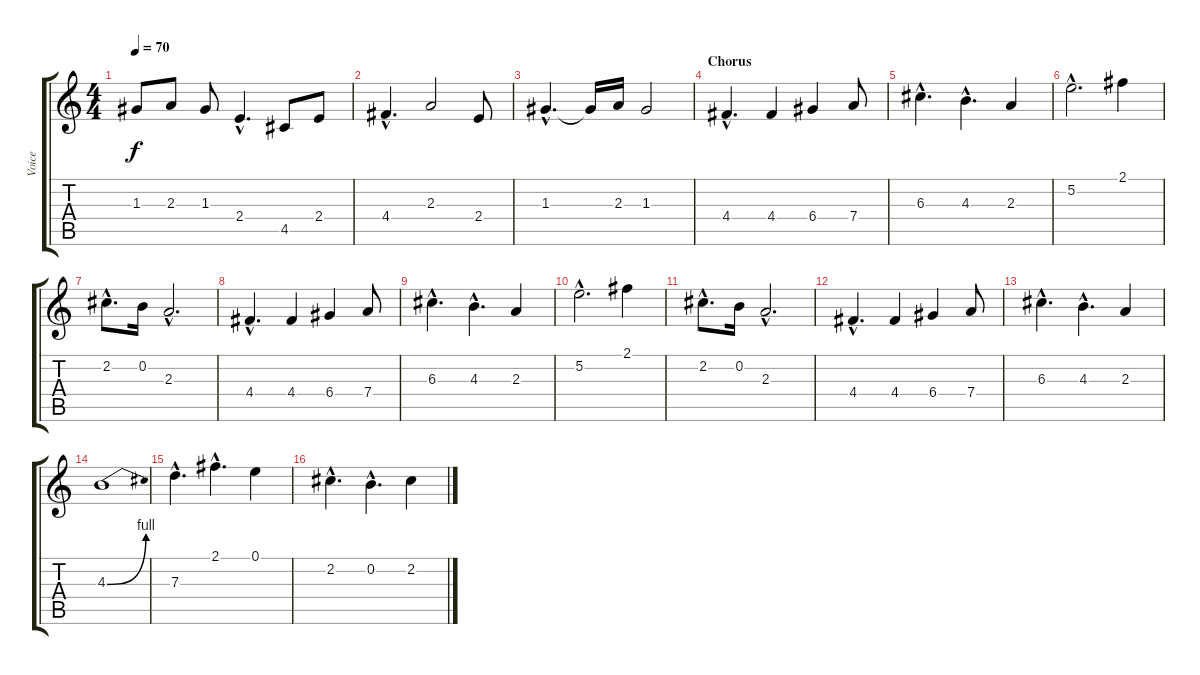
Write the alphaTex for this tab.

\track ("Voice" "Voice") {instrument contrabass}
\staff {score tabs}
\tuning (E4 B3 G3 D3 A2 E2) {hide}
\ts (4 4)
\tempo 70
\clef g2
\ks c
1.3.8{dy f} 2.3.8 1.3.8 2.4{hac}.4{d} 4.5.8 2.4.8 |
4.4{hac}.4{d} 2.3.2 2.4.8 |
1.3{hac}.4{d} 1.3{t}.16 2.3.16 1.3.2 |
\section ("" "Chorus")
4.4{hac}.4{d} 4.4.4 6.4.4 7.4.8 |
6.3{hac}.4{d} 4.3{hac}.4{d} 2.3.4 |
5.2{hac}.2{d} 2.1.4 |
2.2{hac}.8{d} 0.2.16 2.3{hac}.2{d} |
4.4{hac}.4{d} 4.4.4 6.4.4 7.4.8 |
6.3{hac}.4{d} 4.3{hac}.4{d} 2.3.4 |
5.2{hac}.2{d} 2.1.4 |
2.2{hac}.8{d} 0.2.16 2.3{hac}.2{d} |
4.4{hac}.4{d} 4.4.4 6.4.4 7.4.8 |
6.3{hac}.4{d} 4.3{hac}.4{d} 2.3.4 |
4.3{be (bend 0 0 60 4)}.1 |
7.3{hac}.4{d} 2.1{hac}.4{d} 0.1.4 |
2.2{hac}.4{d} 0.2{hac}.4{d} 2.2.4
